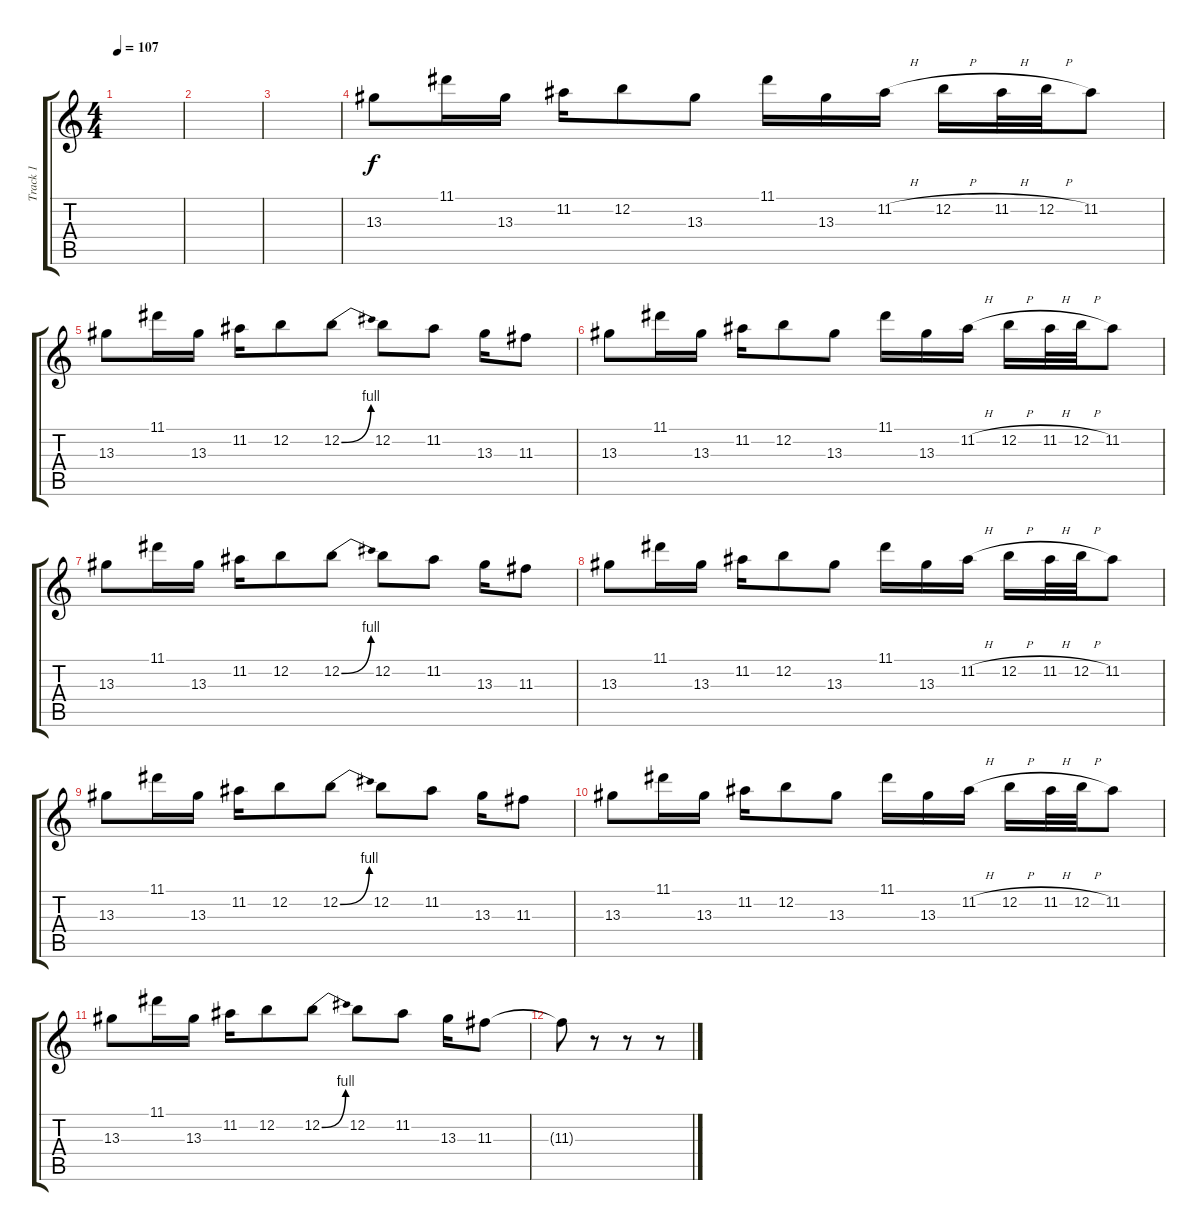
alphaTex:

\track ("Track 1" "Track 1") {instrument distortionguitar}
\staff {score tabs}
\tuning (E4 B3 G3 D3 A2 E2) {hide}
\ts (4 4)
\tempo 107
\clef g2
\ks c
|
|
|
13.3.8 11.1.16 13.3.16 11.2.16 12.2.8 13.3.8 11.1.16 13.3.16 11.2{h}.16 12.2{h}.16 11.2{h}.32 12.2{h}.32 11.2.8 |
13.3.8 11.1.16 13.3.16 11.2.16 12.2.8 12.2{be (bend 0 0 60 4)}.8 12.2.8 11.2.8 13.3.16 11.3.8 |
13.3.8 11.1.16 13.3.16 11.2.16 12.2.8 13.3.8 11.1.16 13.3.16 11.2{h}.16 12.2{h}.16 11.2{h}.32 12.2{h}.32 11.2.8 |
13.3.8 11.1.16 13.3.16 11.2.16 12.2.8 12.2{be (bend 0 0 60 4)}.8 12.2.8 11.2.8 13.3.16 11.3.8 |
13.3.8 11.1.16 13.3.16 11.2.16 12.2.8 13.3.8 11.1.16 13.3.16 11.2{h}.16 12.2{h}.16 11.2{h}.32 12.2{h}.32 11.2.8 |
13.3.8 11.1.16 13.3.16 11.2.16 12.2.8 12.2{be (bend 0 0 60 4)}.8 12.2.8 11.2.8 13.3.16 11.3.8 |
13.3.8 11.1.16 13.3.16 11.2.16 12.2.8 13.3.8 11.1.16 13.3.16 11.2{h}.16 12.2{h}.16 11.2{h}.32 12.2{h}.32 11.2.8 |
13.3.8 11.1.16 13.3.16 11.2.16 12.2.8 12.2{be (bend 0 0 60 4)}.8 12.2.8 11.2.8 13.3.16 11.3.8 |
11.3{t}.8 r.8 r.8 r.8
